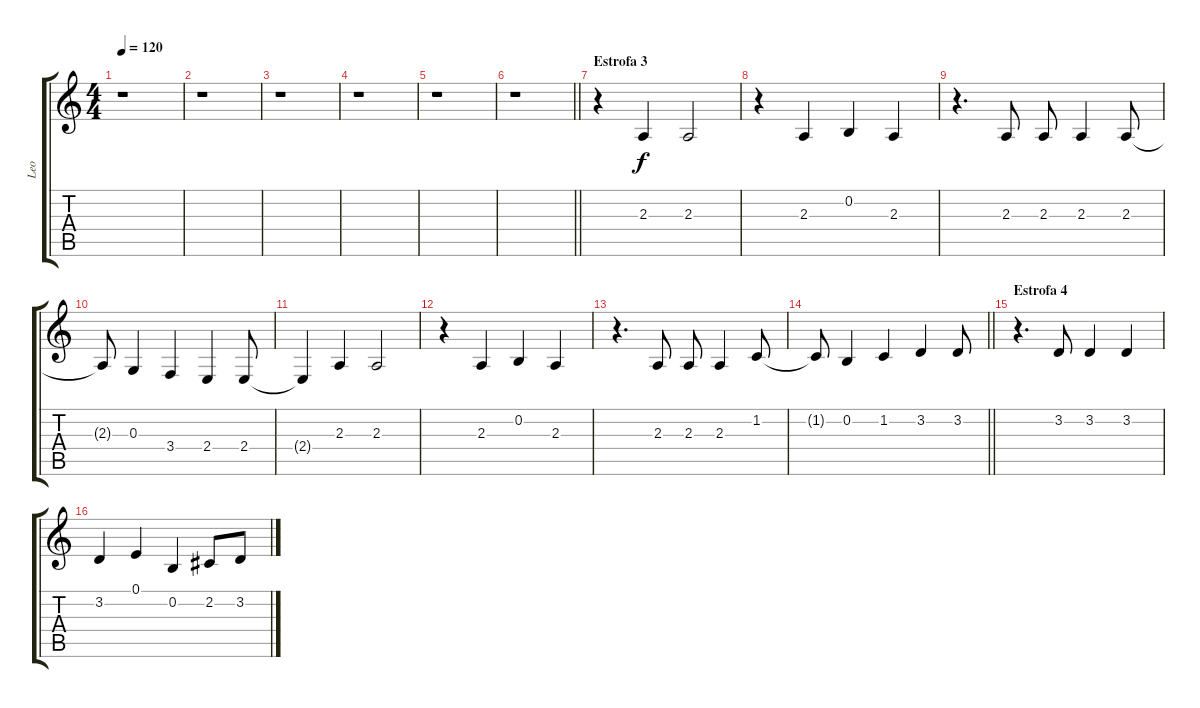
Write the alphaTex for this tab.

\track ("Leo" "Leo") {instrument oboe}
\staff {score tabs}
\tuning (E4 B3 G3 D3 A2 E2) {hide}
\ts (4 4)
\tempo 120
\clef g2
\ks c
r.1{dy f} |
r.1 |
r.1 |
r.1 |
r.1 |
\barLineRight lightlight
r.1 |
\section ("" "Estrofa 3")
r.4 2.3.4 2.3.2 |
r.4 2.3.4 0.2.4 2.3.4 |
r.4{d} 2.3.8 2.3.8 2.3.4 2.3.8 |
2.3{t}.8 0.3.4 3.4.4 2.4.4 2.4.8 |
2.4{t}.4 2.3.4 2.3.2 |
r.4 2.3.4 0.2.4 2.3.4 |
r.4{d} 2.3.8 2.3.8 2.3.4 1.2.8 |
\barLineRight lightlight
1.2{t}.8 0.2.4 1.2.4 3.2.4 3.2.8 |
\section ("" "Estrofa 4")
r.4{d} 3.2.8 3.2.4 3.2.4 |
3.2.4 0.1.4 0.2.4 2.2.8 3.2.8
